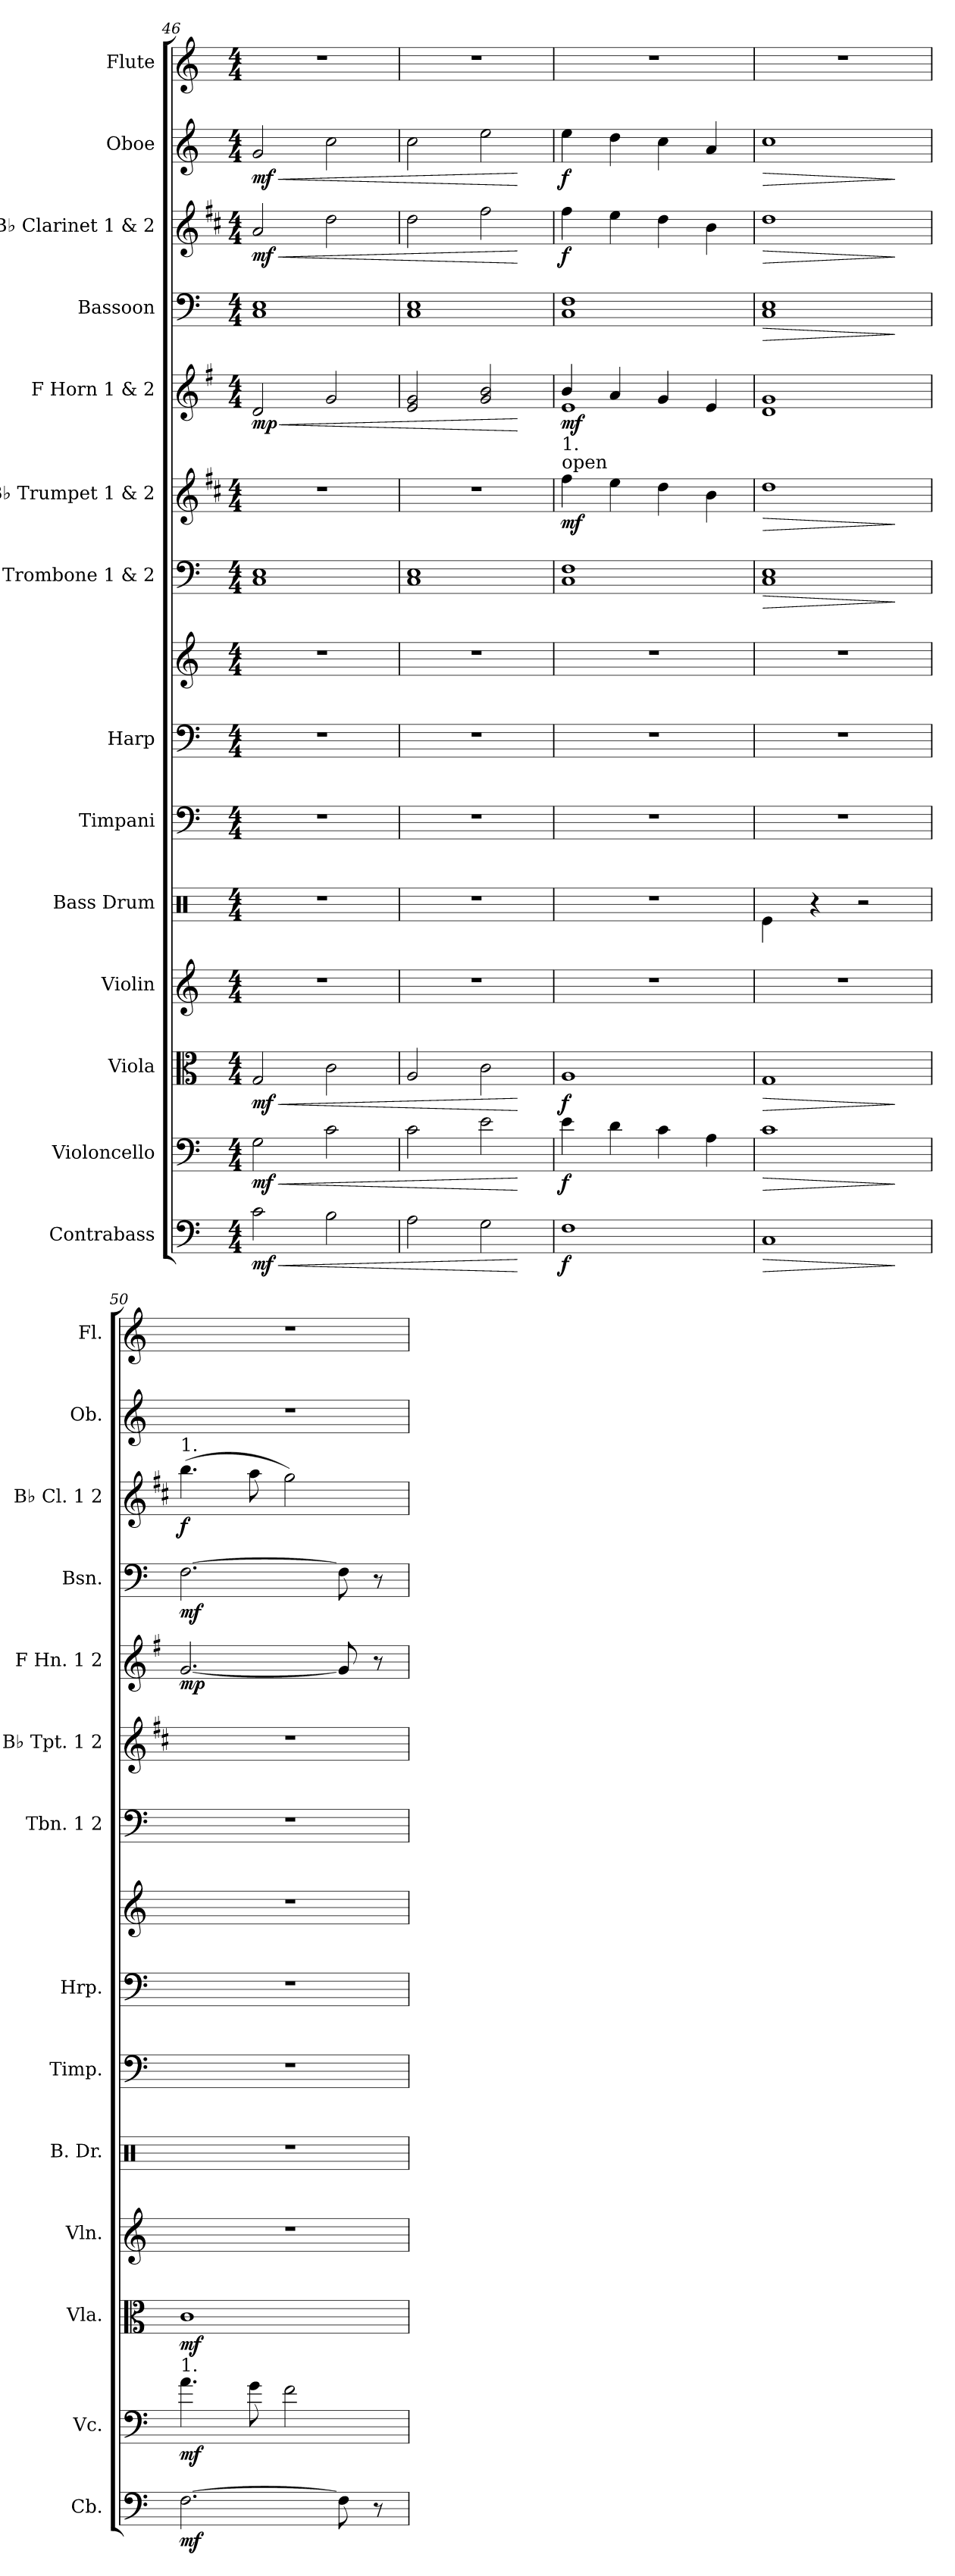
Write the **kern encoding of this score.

**kern	**dynam	**kern	**dynam	**kern	**dynam	**kern	**kern	**kern	**kern	**kern	**kern	**dynam	**kern	**dynam	**kern	**dynam	**kern	**dynam	**kern	**dynam	**kern	**dynam	**kern
*part14	*part14	*part13	*part13	*part12	*part12	*part11	*part10	*part9	*part8	*part8	*part7	*part7	*part6	*part6	*part5	*part5	*part4	*part4	*part3	*part3	*part2	*part2	*part1
*staff15	*staff15	*staff14	*staff14	*staff13	*staff13	*staff12	*staff11	*staff10	*staff9	*staff8	*staff7	*staff7	*staff6	*staff6	*staff5	*staff5	*staff4	*staff4	*staff3	*staff3	*staff2	*staff2	*staff1
*I"Contrabass	*	*I"Violoncello	*	*I"Viola	*	*I"Violin	*I"Bass Drum	*I"Timpani	*I"Harp	*	*I"Trombone 1 &amp; 2	*	*I"B♭ Trumpet 1 &amp; 2	*	*I"F Horn 1 &amp; 2	*	*I"Bassoon	*	*I"B♭ Clarinet 1 &amp; 2	*	*I"Oboe	*	*I"Flute
*I'Cb.	*	*I'Vc.	*	*I'Vla.	*	*I'Vln.	*I'B. Dr.	*I'Timp.	*I'Hrp.	*	*I'Tbn. 1 2	*	*I'B♭ Tpt. 1 2	*	*I'F Hn. 1 2	*	*I'Bsn.	*	*I'B♭ Cl. 1 2	*	*I'Ob.	*	*I'Fl.
!!LO:PB:g=z
*clefF4	*	*clefF4	*	*clefC3	*	*clefG2	*clefX	*clefF4	*clefF4	*clefG2	*clefF4	*	*clefG2	*	*clefG2	*	*clefF4	*	*clefG2	*	*clefG2	*	*clefG2
*ITrd7c12	*	*	*	*	*	*	*	*	*	*	*	*	*ITrd1c2	*	*ITrd4c7	*	*	*	*ITrd1c2	*	*	*	*
*k[]	*	*k[]	*	*k[]	*	*k[]	*k[]	*k[]	*k[]	*k[]	*k[]	*	*k[]	*	*k[]	*	*k[]	*	*k[]	*	*k[]	*	*k[]
*M4/4	*	*M4/4	*	*M4/4	*	*M4/4	*M4/4	*M4/4	*M4/4	*M4/4	*M4/4	*	*M4/4	*	*M4/4	*	*M4/4	*	*M4/4	*	*M4/4	*	*M4/4
=46	=46	=46	=46	=46	=46	=46	=46	=46	=46	=46	=46	=46	=46	=46	=46	=46	=46	=46	=46	=46	=46	=46	=46
!	!LO:HP:b	!	!LO:HP:b	!	!LO:HP:b	!	!	!	!	!	!	!	!	!	!	!LO:HP:b	!	!	!	!LO:HP:b	!	!LO:HP:b	!
!	!LO:DY:n=1:b	!	!LO:DY:n=1:b	!	!LO:DY:n=1:b	!	!	!	!	!	!	!	!	!	!	!LO:DY:n=1:b	!	!	!	!LO:DY:n=1:b	!	!LO:DY:n=1:b	!
2C\	< mf	2G\	< mf	2G/	< mf	1r	1r	1r	1r	1r	1C 1E	.	1r	.	2G/	< mp	1C 1E	.	2g/	< mf	2g/	< mf	1r
2BB\	.	2c\	.	2c\	.	.	.	.	.	.	.	.	.	.	2c/	.	.	.	2cc\	.	2cc\	.	.
=47	=47	=47	=47	=47	=47	=47	=47	=47	=47	=47	=47	=47	=47	=47	=47	=47	=47	=47	=47	=47	=47	=47	=47
2AA\	.	2c\	.	2A/	.	1r	1r	1r	1r	1r	1C 1E	.	1r	.	2A/ 2c/	.	1C 1E	.	2cc\	.	2cc\	.	1r
2GG\	.	2e\	.	2c\	.	.	.	.	.	.	.	.	.	.	2c/ 2e/	.	.	.	2ee\	.	2ee\	.	.
.	[	.	[	.	[	.	.	.	.	.	.	.	.	.	.	[	.	.	.	[	.	[	.
=48	=48	=48	=48	=48	=48	=48	=48	=48	=48	=48	=48	=48	=48	=48	=48	=48	=48	=48	=48	=48	=48	=48	=48
*	*	*	*	*	*	*	*	*	*	*	*	*	*	*	*^	*	*	*	*	*	*	*	*
!	!	!	!	!	!	!	!	!	!	!	!	!	!LO:TX:a:t=open	!	!	!	!	!	!	!	!	!	!	!
!	!	!	!	!	!	!	!	!	!	!	!	!	!LO:TX:a:t=1.	!	!	!	!	!	!	!	!	!	!	!
!	!LO:DY:b	!	!LO:DY:b	!	!LO:DY:b	!	!	!	!	!	!	!	!	!LO:DY:b	!	!	!LO:DY:b	!	!	!	!LO:DY:b	!	!LO:DY:b	!
1FF	f	4e\	f	1A	f	1r	1r	1r	1r	1r	1C 1F	.	4ee\	mf	4e/	1A	mf	1C 1F	.	4ee\	f	4ee\	f	1r
.	.	4d\	.	.	.	.	.	.	.	.	.	.	4dd\	.	4d/	.	.	.	.	4dd\	.	4dd\	.	.
.	.	4c\	.	.	.	.	.	.	.	.	.	.	4cc\	.	4c/	.	.	.	.	4cc\	.	4cc\	.	.
.	.	4A\	.	.	.	.	.	.	.	.	.	.	4a\	.	4A/	.	.	.	.	4a\	.	4a/	.	.
=49	=49	=49	=49	=49	=49	=49	=49	=49	=49	=49	=49	=49	=49	=49	=49	=49	=49	=49	=49	=49	=49	=49	=49	=49
!	!LO:HP:b	!	!LO:HP:b	!	!LO:HP:b	!	!	!	!	!	!	!LO:HP:b	!	!LO:HP:b	!	!	!	!	!LO:HP:b	!	!LO:HP:b	!	!LO:HP:b	!
1CC	>	1c	>	1G	>	1r	4Re\	1r	1r	1r	1C 1E	>	1cc	>	1c	1G	.	1C 1E	>	1cc	>	1cc	>	1r
.	.	.	.	.	.	.	4r	.	.	.	.	.	.	.	.	.	.	.	.	.	.	.	.	.
.	.	.	.	.	.	.	2r	.	.	.	.	.	.	.	.	.	.	.	.	.	.	.	.	.
*	*	*	*	*	*	*	*	*	*	*	*	*	*	*	*v	*v	*	*	*	*	*	*	*	*
.	]	.	]	.	]	.	.	.	.	.	.	]	.	]	.	.	.	]	.	]	.	]	.
=50	=50	=50	=50	=50	=50	=50	=50	=50	=50	=50	=50	=50	=50	=50	=50	=50	=50	=50	=50	=50	=50	=50	=50
!	!	!	!	!	!	!	!	!	!	!	!	!	!	!	!	!	!	!	!LO:TX:a:t=1.	!	!	!	!
!	!	!LO:TX:a:t=1.	!	!	!	!	!	!	!	!	!	!	!	!	!	!	!	!	!	!	!	!	!
!	!LO:DY:b	!	!LO:DY:b	!	!LO:DY:b	!	!	!	!	!	!	!	!	!	!	!LO:DY:b	!	!LO:DY:b	!	!LO:DY:b	!	!	!
[2.FF\	mf	4.a\	mf	1c	mf	1r	1r	1r	1r	1r	1r	.	1r	.	[2.c/	mp	[2.F\	mf	(>4.aa\	f	1r	.	1r
.	.	8g\	.	.	.	.	.	.	.	.	.	.	.	.	.	.	.	.	8gg\	.	.	.	.
.	.	2f\	.	.	.	.	.	.	.	.	.	.	.	.	.	.	.	.	2ff\)	.	.	.	.
8FF\]	.	.	.	.	.	.	.	.	.	.	.	.	.	.	8c/]	.	8F\]	.	.	.	.	.	.
8r	.	.	.	.	.	.	.	.	.	.	.	.	.	.	8r	.	8r	.	.	.	.	.	.
=	=	=	=	=	=	=	=	=	=	=	=	=	=	=	=	=	=	=	=	=	=	=	=
*-	*-	*-	*-	*-	*-	*-	*-	*-	*-	*-	*-	*-	*-	*-	*-	*-	*-	*-	*-	*-	*-	*-	*-
